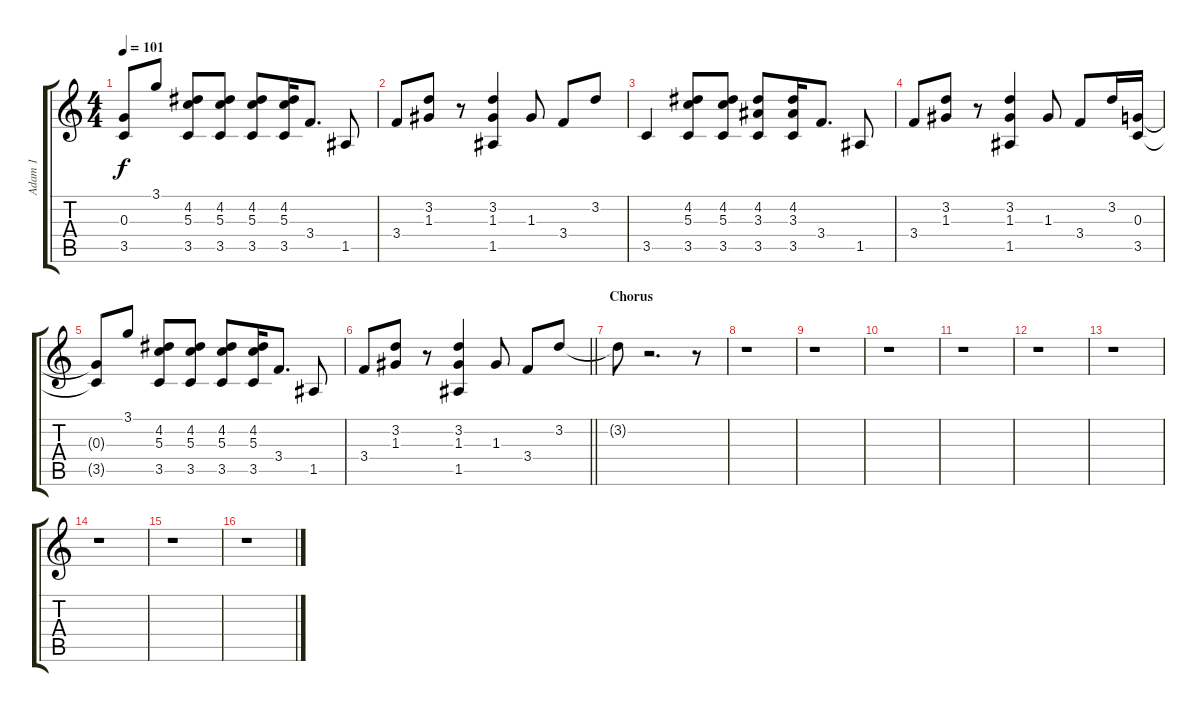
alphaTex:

\track ("Adam 1" "Adam 1") {instrument electricguitarclean}
\staff {score tabs}
\tuning (E4 B3 G3 D3 A2 E2) {hide}
\ts (4 4)
\tempo 101
\clef g2
\ks c
(0.3{t} 3.5{t}).8{dy f} 3.1.8 (4.2 5.3 3.5).8 (4.2 5.3 3.5).8 (4.2 5.3 3.5).8 (4.2 5.3 3.5).16 3.4.8{d} 1.5.8 |
3.4.8 (3.2 1.3).8 r.8 (3.2 1.3 1.5).4 1.3.8 3.4.8 3.2.8 |
3.5.4 (4.2 5.3 3.5).8 (4.2 5.3 3.5).8 (4.2 3.3 3.5).8 (4.2 3.3 3.5).16 3.4.8{d} 1.5.8 |
3.4.8 (3.2 1.3).8 r.8 (3.2 1.3 1.5).4 1.3.8 3.4.8 3.2.16 (0.3 3.5).16 |
(0.3{t} 3.5{t}).8 3.1.8 (4.2 5.3 3.5).8 (4.2 5.3 3.5).8 (4.2 5.3 3.5).8 (4.2 5.3 3.5).16 3.4.8{d} 1.5.8 |
\barLineRight lightlight
3.4.8 (3.2 1.3).8 r.8 (3.2 1.3 1.5).4 1.3.8 3.4.8 3.2.8 |
\section ("" "Chorus")
3.2{t}.8 r.2{d} r.8 |
r.1 |
r.1 |
r.1 |
r.1 |
r.1 |
r.1 |
r.1 |
r.1 |
r.1
